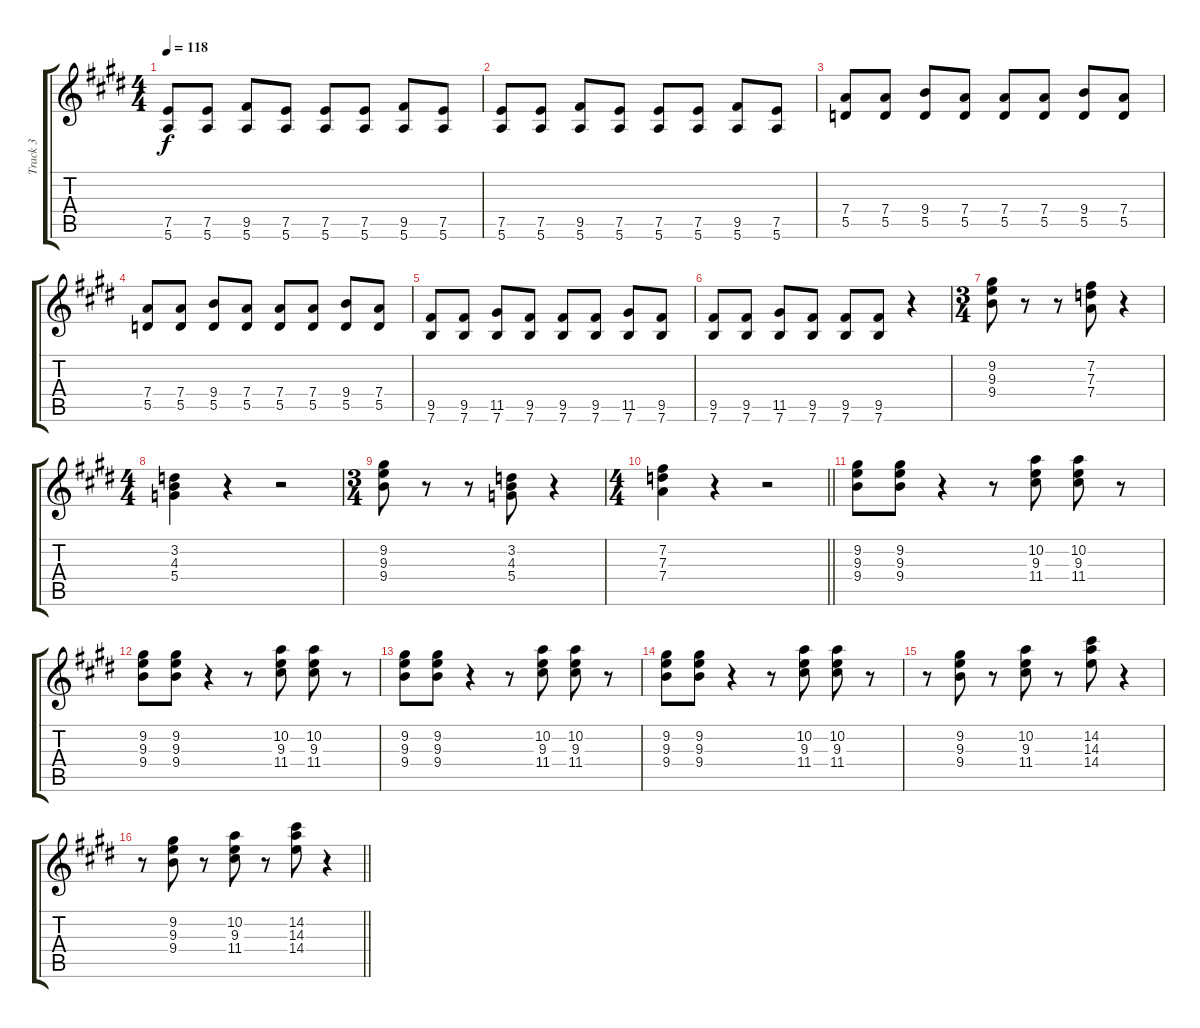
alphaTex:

\track ("Track 3" "Track 3") {instrument overdrivenguitar}
\staff {score tabs}
\tuning (E4 B3 G3 D3 A2 E2) {hide}
\ts (4 4)
\tempo 118
\clef g2
\ks e
(7.5 5.6).8{dy f} (7.5 5.6).8 (9.5 5.6).8 (7.5 5.6).8 (7.5 5.6).8 (7.5 5.6).8 (9.5 5.6).8 (7.5 5.6).8 |
(7.5 5.6).8 (7.5 5.6).8 (9.5 5.6).8 (7.5 5.6).8 (7.5 5.6).8 (7.5 5.6).8 (9.5 5.6).8 (7.5 5.6).8 |
(7.4 5.5).8 (7.4 5.5).8 (9.4 5.5).8 (7.4 5.5).8 (7.4 5.5).8 (7.4 5.5).8 (9.4 5.5).8 (7.4 5.5).8 |
(7.4 5.5).8 (7.4 5.5).8 (9.4 5.5).8 (7.4 5.5).8 (7.4 5.5).8 (7.4 5.5).8 (9.4 5.5).8 (7.4 5.5).8 |
(9.5 7.6).8 (9.5 7.6).8 (11.5 7.6).8 (9.5 7.6).8 (9.5 7.6).8 (9.5 7.6).8 (11.5 7.6).8 (9.5 7.6).8 |
(9.5 7.6).8 (9.5 7.6).8 (11.5 7.6).8 (9.5 7.6).8 (9.5 7.6).8 (9.5 7.6).8 r.4 |
\ts (3 4)
(9.2 9.3 9.4).8 r.8 r.8 (7.2 7.3 7.4).8 r.4 |
\ts (4 4)
(3.2 4.3 5.4).4 r.4 r.2 |
\ts (3 4)
(9.2 9.3 9.4).8 r.8 r.8 (3.2 4.3 5.4).8 r.4 |
\ts (4 4)
\barLineRight lightlight
(7.2 7.3 7.4).4 r.4 r.2 |
(9.2 9.3 9.4).8 (9.2 9.3 9.4).8 r.4 r.8 (10.2 9.3 11.4).8 (10.2 9.3 11.4).8 r.8 |
(9.2 9.3 9.4).8 (9.2 9.3 9.4).8 r.4 r.8 (10.2 9.3 11.4).8 (10.2 9.3 11.4).8 r.8 |
(9.2 9.3 9.4).8 (9.2 9.3 9.4).8 r.4 r.8 (10.2 9.3 11.4).8 (10.2 9.3 11.4).8 r.8 |
(9.2 9.3 9.4).8 (9.2 9.3 9.4).8 r.4 r.8 (10.2 9.3 11.4).8 (10.2 9.3 11.4).8 r.8 |
r.8 (9.2 9.3 9.4).8 r.8 (10.2 9.3 11.4).8 r.8 (14.2 14.3 14.4).8 r.4 |
\barLineRight lightlight
r.8 (9.2 9.3 9.4).8 r.8 (10.2 9.3 11.4).8 r.8 (14.2 14.3 14.4).8 r.4
